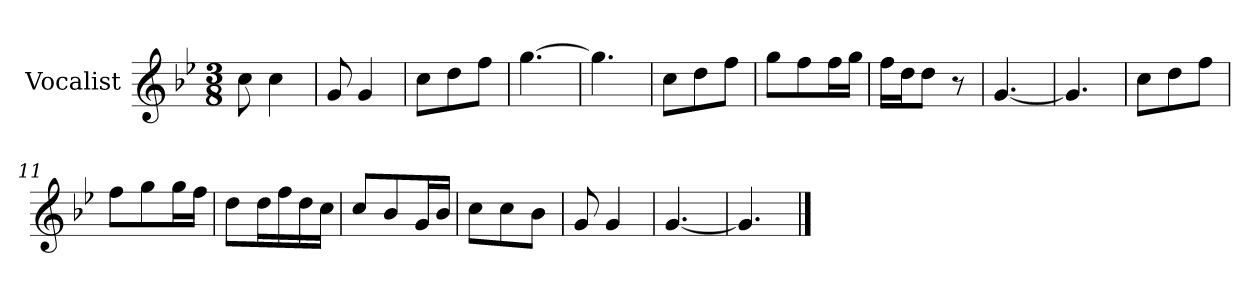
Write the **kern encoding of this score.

**kern
*part1
*staff1
*I"Vocalist
*k[b-e-]
*B-:
*M3/8
=
8cc
4cc
=1
8g
4g
=2
8ccL
8dd
8ffJ
=3
[4.gg
=4
4.gg]
=5
8ccL
8dd
8ffJ
=6
8ggL
8ff
16ffL
16ggJJ
=7
16ffLL
16ddJ
8ddJ
8r
=8
[4.g
=9
4.g]
=10
8ccL
8dd
8ffJ
=11
8ffL
8gg
16ggL
16ffJJ
=12
8ddL
16ddL
16ff
16dd
16ccJJ
=13
8ccL
8b-
16gL
16b-JJ
=14
8ccL
8cc
8b-J
=15
8g
4g
=16
[4.g
=17
4.g]
==
*-
